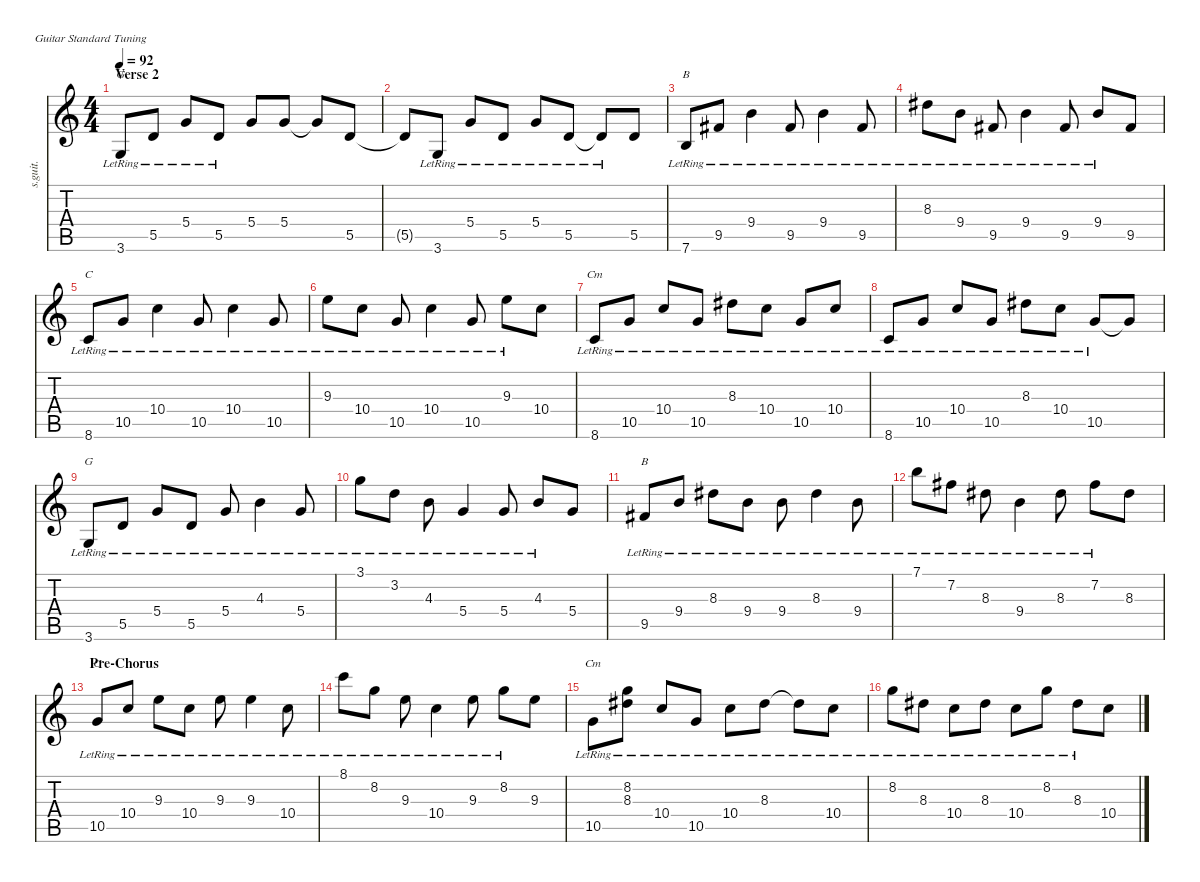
\defaultSystemsLayout 4
\hideDynamics
\bracketExtendMode nobrackets
\track (" Ed O'Brien | Fender Stratocaster | Clean Guitar" "s.guit.") {instrument electricguitarclean}
\staff {score tabs}
\tuning (E4 B3 G3 D3 A2 E2)
\chord ("G" 3 1 2 2 0 x) {showdiagram false}
\chord ("B" 3 1 2 2 0 x) {showdiagram false}
\chord ("C" 3 1 2 2 0 x) {showdiagram false}
\chord ("Cm" 3 1 2 2 0 x) {showdiagram false}
\ts (4 4)
\section ("" "Verse 2")
\tempo 92
\clef g2
\ks c
3.6{lr}.8{ch "G" dy mp} 5.5{lr}.8 5.4{lr}.8 5.5{lr}.8 5.4.8 5.4.8 5.4{t}.8 5.5.8 |
5.5{t}.8 3.6{lr}.8 5.4{lr}.8 5.5{lr}.8 5.4{lr}.8 5.5{lr}.8 5.5{lr t}.8 5.5.8 |
7.6{lr}.8{ch "B"} 9.5{lr acc #}.8 9.4{lr}.4 9.5{lr acc #}.8 9.4{lr}.4 9.5{lr acc #}.8 |
8.3{lr acc #}.8 9.4{lr}.8 9.5{lr acc #}.8 9.4{lr}.4 9.5{lr acc #}.8 9.4{lr}.8 9.5{acc #}.8 |
8.6{lr}.8{ch "C"} 10.5{lr}.8 10.4{lr}.4 10.5{lr}.8 10.4{lr}.4 10.5{lr}.8 |
9.3{lr}.8 10.4{lr}.8 10.5{lr}.8 10.4{lr}.4 10.5{lr}.8 9.3{lr}.8 10.4.8 |
8.6{lr}.8{ch "Cm"} 10.5{lr}.8 10.4{lr}.8 10.5{lr}.8 8.3{lr acc #}.8 10.4{lr}.8 10.5{lr}.8 10.4{lr}.8 |
8.6{lr}.8 10.5{lr}.8 10.4{lr}.8 10.5{lr}.8 8.3{lr acc #}.8 10.4{lr}.8 10.5{lr}.8 10.5{t}.8 |
3.6{lr}.8{ch "G"} 5.5{lr}.8 5.4{lr}.8 5.5{lr}.8 5.4{lr}.8 4.3{lr}.4 5.4{lr}.8 |
3.1{lr}.8 3.2{lr}.8 4.3{lr}.8 5.4{lr}.4 5.4{lr}.8 4.3{lr}.8 5.4.8 |
9.5{lr acc #}.8{ch "B"} 9.4{lr}.8 8.3{lr acc #}.8 9.4{lr}.8 9.4{lr}.8 8.3{lr acc #}.4 9.4{lr}.8 |
7.1{lr}.8 7.2{lr acc #}.8 8.3{lr acc #}.8 9.4{lr}.4 8.3{lr acc #}.8 7.2{lr acc #}.8 8.3{acc #}.8 |
\section ("" "Pre-Chorus")
10.5{lr}.8{ch "C"} 10.4{lr}.8 9.3{lr}.8 10.4{lr}.8 9.3{lr}.8 9.3{lr}.4 10.4{lr}.8 |
8.1{lr}.8 8.2{lr}.8 9.3{lr}.8 10.4{lr}.4 9.3{lr}.8 8.2{lr}.8 9.3.8 |
10.5{lr}.8{ch "Cm"} (8.2{lr} 8.3{lr acc #}).8 10.4{lr}.8 10.5{lr}.8 10.4{lr}.8 8.3{lr acc #}.8 8.3{lr t acc #}.8 10.4{lr}.8 |
8.2{lr}.8 8.3{lr acc #}.8 10.4{lr}.8 8.3{lr acc #}.8 10.4{lr}.8 8.2{lr}.8 8.3{lr acc #}.8 10.4.8
